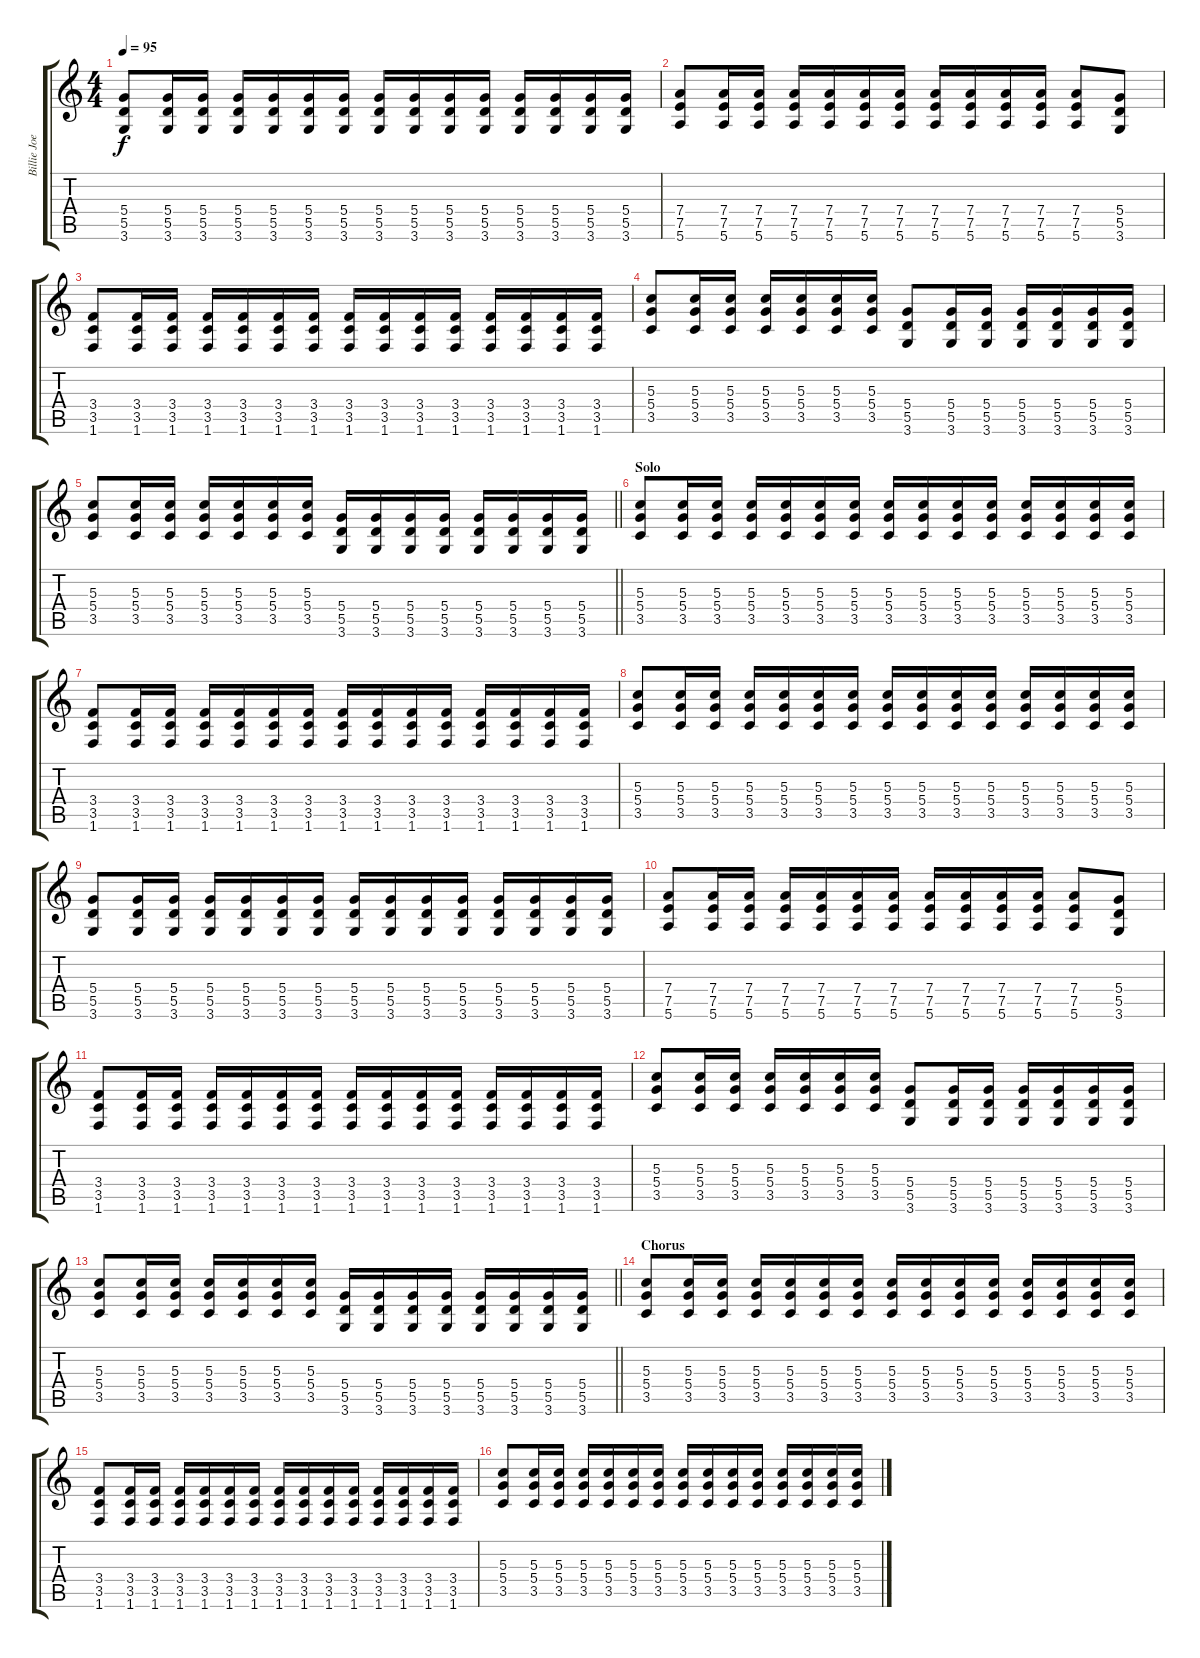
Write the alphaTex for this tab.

\track ("Billie Joe" "Billie Joe") {instrument overdrivenguitar}
\staff {score tabs}
\tuning (E4 B3 G3 D3 A2 E2) {hide}
\ts (4 4)
\tempo 95
\clef g2
\ks c
(5.4 5.5 3.6).8{dy f} (5.4 5.5 3.6).16 (5.4 5.5 3.6).16 (5.4 5.5 3.6).16 (5.4 5.5 3.6).16 (5.4 5.5 3.6).16 (5.4 5.5 3.6).16 (5.4 5.5 3.6).16 (5.4 5.5 3.6).16 (5.4 5.5 3.6).16 (5.4 5.5 3.6).16 (5.4 5.5 3.6).16 (5.4 5.5 3.6).16 (5.4 5.5 3.6).16 (5.4 5.5 3.6).16 |
(7.4 7.5 5.6).8 (7.4 7.5 5.6).16 (7.4 7.5 5.6).16 (7.4 7.5 5.6).16 (7.4 7.5 5.6).16 (7.4 7.5 5.6).16 (7.4 7.5 5.6).16 (7.4 7.5 5.6).16 (7.4 7.5 5.6).16 (7.4 7.5 5.6).16 (7.4 7.5 5.6).16 (7.4 7.5 5.6).8 (5.4 5.5 3.6).8 |
(3.4 3.5 1.6).8 (3.4 3.5 1.6).16 (3.4 3.5 1.6).16 (3.4 3.5 1.6).16 (3.4 3.5 1.6).16 (3.4 3.5 1.6).16 (3.4 3.5 1.6).16 (3.4 3.5 1.6).16 (3.4 3.5 1.6).16 (3.4 3.5 1.6).16 (3.4 3.5 1.6).16 (3.4 3.5 1.6).16 (3.4 3.5 1.6).16 (3.4 3.5 1.6).16 (3.4 3.5 1.6).16 |
(5.3 5.4 3.5).8 (5.3 5.4 3.5).16 (5.3 5.4 3.5).16 (5.3 5.4 3.5).16 (5.3 5.4 3.5).16 (5.3 5.4 3.5).16 (5.3 5.4 3.5).16 (5.4 5.5 3.6).8 (5.4 5.5 3.6).16 (5.4 5.5 3.6).16 (5.4 5.5 3.6).16 (5.4 5.5 3.6).16 (5.4 5.5 3.6).16 (5.4 5.5 3.6).16 |
\barLineRight lightlight
(5.3 5.4 3.5).8 (5.3 5.4 3.5).16 (5.3 5.4 3.5).16 (5.3 5.4 3.5).16 (5.3 5.4 3.5).16 (5.3 5.4 3.5).16 (5.3 5.4 3.5).16 (5.4 5.5 3.6).16 (5.4 5.5 3.6).16 (5.4 5.5 3.6).16 (5.4 5.5 3.6).16 (5.4 5.5 3.6).16 (5.4 5.5 3.6).16 (5.4 5.5 3.6).16 (5.4 5.5 3.6).16 |
\section ("" "Solo")
(5.3 5.4 3.5).8 (5.3 5.4 3.5).16 (5.3 5.4 3.5).16 (5.3 5.4 3.5).16 (5.3 5.4 3.5).16 (5.3 5.4 3.5).16 (5.3 5.4 3.5).16 (5.3 5.4 3.5).16 (5.3 5.4 3.5).16 (5.3 5.4 3.5).16 (5.3 5.4 3.5).16 (5.3 5.4 3.5).16 (5.3 5.4 3.5).16 (5.3 5.4 3.5).16 (5.3 5.4 3.5).16 |
(3.4 3.5 1.6).8 (3.4 3.5 1.6).16 (3.4 3.5 1.6).16 (3.4 3.5 1.6).16 (3.4 3.5 1.6).16 (3.4 3.5 1.6).16 (3.4 3.5 1.6).16 (3.4 3.5 1.6).16 (3.4 3.5 1.6).16 (3.4 3.5 1.6).16 (3.4 3.5 1.6).16 (3.4 3.5 1.6).16 (3.4 3.5 1.6).16 (3.4 3.5 1.6).16 (3.4 3.5 1.6).16 |
(5.3 5.4 3.5).8 (5.3 5.4 3.5).16 (5.3 5.4 3.5).16 (5.3 5.4 3.5).16 (5.3 5.4 3.5).16 (5.3 5.4 3.5).16 (5.3 5.4 3.5).16 (5.3 5.4 3.5).16 (5.3 5.4 3.5).16 (5.3 5.4 3.5).16 (5.3 5.4 3.5).16 (5.3 5.4 3.5).16 (5.3 5.4 3.5).16 (5.3 5.4 3.5).16 (5.3 5.4 3.5).16 |
(5.4 5.5 3.6).8 (5.4 5.5 3.6).16 (5.4 5.5 3.6).16 (5.4 5.5 3.6).16 (5.4 5.5 3.6).16 (5.4 5.5 3.6).16 (5.4 5.5 3.6).16 (5.4 5.5 3.6).16 (5.4 5.5 3.6).16 (5.4 5.5 3.6).16 (5.4 5.5 3.6).16 (5.4 5.5 3.6).16 (5.4 5.5 3.6).16 (5.4 5.5 3.6).16 (5.4 5.5 3.6).16 |
(7.4 7.5 5.6).8 (7.4 7.5 5.6).16 (7.4 7.5 5.6).16 (7.4 7.5 5.6).16 (7.4 7.5 5.6).16 (7.4 7.5 5.6).16 (7.4 7.5 5.6).16 (7.4 7.5 5.6).16 (7.4 7.5 5.6).16 (7.4 7.5 5.6).16 (7.4 7.5 5.6).16 (7.4 7.5 5.6).8 (5.4 5.5 3.6).8 |
(3.4 3.5 1.6).8 (3.4 3.5 1.6).16 (3.4 3.5 1.6).16 (3.4 3.5 1.6).16 (3.4 3.5 1.6).16 (3.4 3.5 1.6).16 (3.4 3.5 1.6).16 (3.4 3.5 1.6).16 (3.4 3.5 1.6).16 (3.4 3.5 1.6).16 (3.4 3.5 1.6).16 (3.4 3.5 1.6).16 (3.4 3.5 1.6).16 (3.4 3.5 1.6).16 (3.4 3.5 1.6).16 |
(5.3 5.4 3.5).8 (5.3 5.4 3.5).16 (5.3 5.4 3.5).16 (5.3 5.4 3.5).16 (5.3 5.4 3.5).16 (5.3 5.4 3.5).16 (5.3 5.4 3.5).16 (5.4 5.5 3.6).8 (5.4 5.5 3.6).16 (5.4 5.5 3.6).16 (5.4 5.5 3.6).16 (5.4 5.5 3.6).16 (5.4 5.5 3.6).16 (5.4 5.5 3.6).16 |
\barLineRight lightlight
(5.3 5.4 3.5).8 (5.3 5.4 3.5).16 (5.3 5.4 3.5).16 (5.3 5.4 3.5).16 (5.3 5.4 3.5).16 (5.3 5.4 3.5).16 (5.3 5.4 3.5).16 (5.4 5.5 3.6).16 (5.4 5.5 3.6).16 (5.4 5.5 3.6).16 (5.4 5.5 3.6).16 (5.4 5.5 3.6).16 (5.4 5.5 3.6).16 (5.4 5.5 3.6).16 (5.4 5.5 3.6).16 |
\section ("" "Chorus")
(5.3 5.4 3.5).8 (5.3 5.4 3.5).16 (5.3 5.4 3.5).16 (5.3 5.4 3.5).16 (5.3 5.4 3.5).16 (5.3 5.4 3.5).16 (5.3 5.4 3.5).16 (5.3 5.4 3.5).16 (5.3 5.4 3.5).16 (5.3 5.4 3.5).16 (5.3 5.4 3.5).16 (5.3 5.4 3.5).16 (5.3 5.4 3.5).16 (5.3 5.4 3.5).16 (5.3 5.4 3.5).16 |
(3.4 3.5 1.6).8 (3.4 3.5 1.6).16 (3.4 3.5 1.6).16 (3.4 3.5 1.6).16 (3.4 3.5 1.6).16 (3.4 3.5 1.6).16 (3.4 3.5 1.6).16 (3.4 3.5 1.6).16 (3.4 3.5 1.6).16 (3.4 3.5 1.6).16 (3.4 3.5 1.6).16 (3.4 3.5 1.6).16 (3.4 3.5 1.6).16 (3.4 3.5 1.6).16 (3.4 3.5 1.6).16 |
(5.3 5.4 3.5).8 (5.3 5.4 3.5).16 (5.3 5.4 3.5).16 (5.3 5.4 3.5).16 (5.3 5.4 3.5).16 (5.3 5.4 3.5).16 (5.3 5.4 3.5).16 (5.3 5.4 3.5).16 (5.3 5.4 3.5).16 (5.3 5.4 3.5).16 (5.3 5.4 3.5).16 (5.3 5.4 3.5).16 (5.3 5.4 3.5).16 (5.3 5.4 3.5).16 (5.3 5.4 3.5).16
